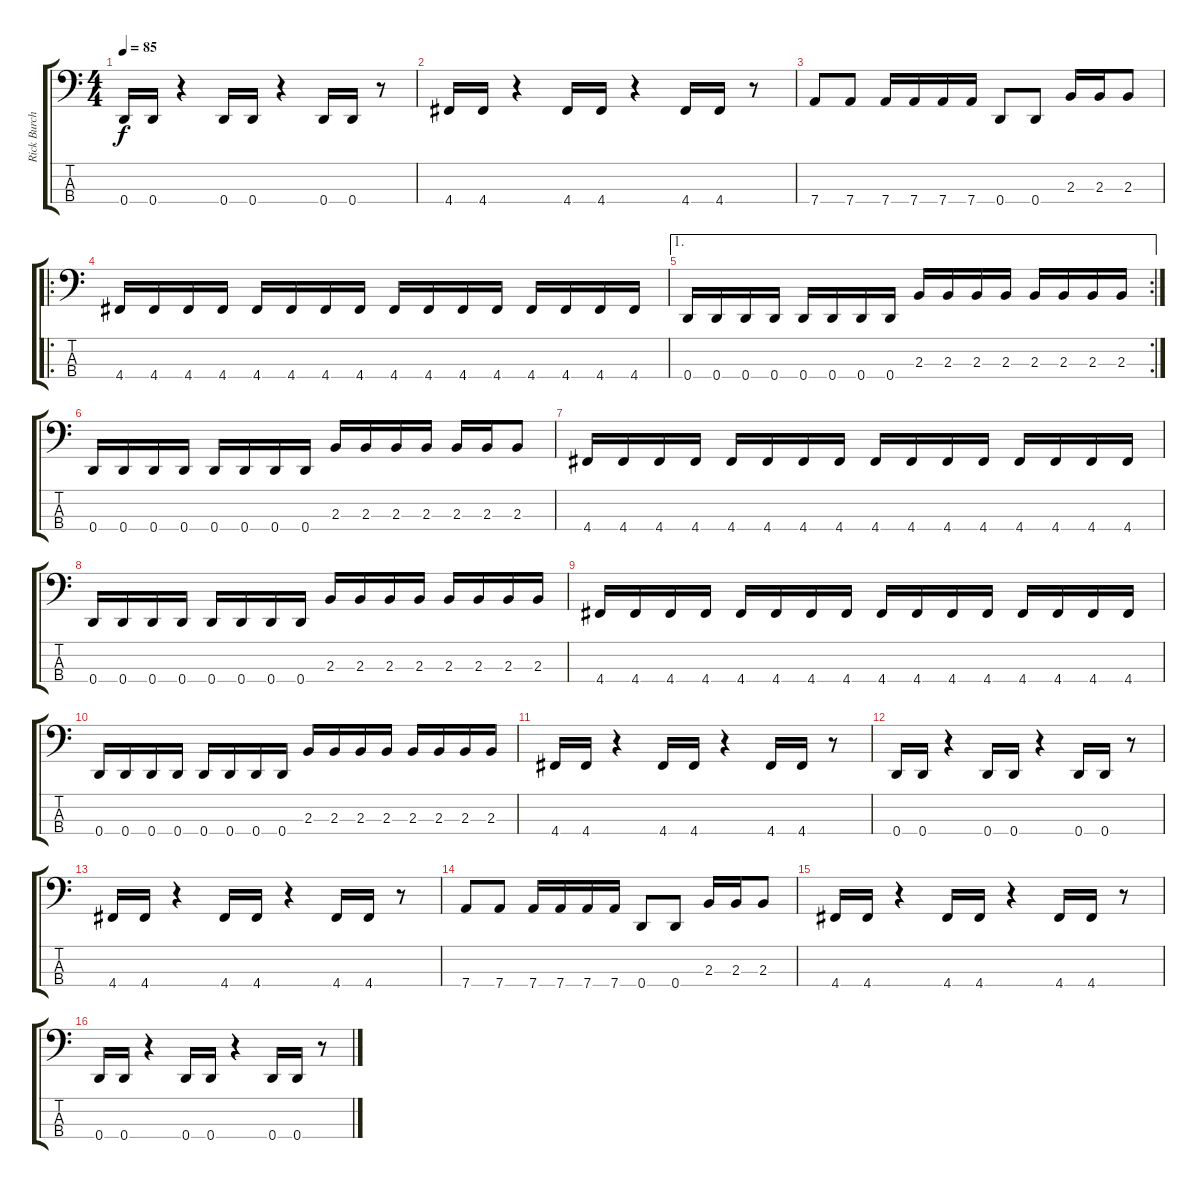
\track ("Rick Burch" "Rick Burch") {instrument electricbassfinger}
\staff {score tabs}
\tuning (G2 D2 A1 D1) {hide}
\ts (4 4)
\tempo 85
\clef f4
\ks c
0.4.16{dy f} 0.4.16 r.4 0.4.16 0.4.16 r.4 0.4.16 0.4.16 r.8 |
4.4.16 4.4.16 r.4 4.4.16 4.4.16 r.4 4.4.16 4.4.16 r.8 |
7.4.8 7.4.8 7.4.16 7.4.16 7.4.16 7.4.16 0.4.8 0.4.8 2.3.16 2.3.16 2.3.8 |
\ro
4.4.16 4.4.16 4.4.16 4.4.16 4.4.16 4.4.16 4.4.16 4.4.16 4.4.16 4.4.16 4.4.16 4.4.16 4.4.16 4.4.16 4.4.16 4.4.16 |
\ae 1
\rc 2
0.4.16 0.4.16 0.4.16 0.4.16 0.4.16 0.4.16 0.4.16 0.4.16 2.3.16 2.3.16 2.3.16 2.3.16 2.3.16 2.3.16 2.3.16 2.3.16 |
0.4.16 0.4.16 0.4.16 0.4.16 0.4.16 0.4.16 0.4.16 0.4.16 2.3.16 2.3.16 2.3.16 2.3.16 2.3.16 2.3.16 2.3.8 |
4.4.16 4.4.16 4.4.16 4.4.16 4.4.16 4.4.16 4.4.16 4.4.16 4.4.16 4.4.16 4.4.16 4.4.16 4.4.16 4.4.16 4.4.16 4.4.16 |
0.4.16 0.4.16 0.4.16 0.4.16 0.4.16 0.4.16 0.4.16 0.4.16 2.3.16 2.3.16 2.3.16 2.3.16 2.3.16 2.3.16 2.3.16 2.3.16 |
4.4.16 4.4.16 4.4.16 4.4.16 4.4.16 4.4.16 4.4.16 4.4.16 4.4.16 4.4.16 4.4.16 4.4.16 4.4.16 4.4.16 4.4.16 4.4.16 |
0.4.16 0.4.16 0.4.16 0.4.16 0.4.16 0.4.16 0.4.16 0.4.16 2.3.16 2.3.16 2.3.16 2.3.16 2.3.16 2.3.16 2.3.16 2.3.16 |
4.4.16 4.4.16 r.4 4.4.16 4.4.16 r.4 4.4.16 4.4.16 r.8 |
0.4.16 0.4.16 r.4 0.4.16 0.4.16 r.4 0.4.16 0.4.16 r.8 |
4.4.16 4.4.16 r.4 4.4.16 4.4.16 r.4 4.4.16 4.4.16 r.8 |
7.4.8 7.4.8 7.4.16 7.4.16 7.4.16 7.4.16 0.4.8 0.4.8 2.3.16 2.3.16 2.3.8 |
4.4.16 4.4.16 r.4 4.4.16 4.4.16 r.4 4.4.16 4.4.16 r.8 |
0.4.16 0.4.16 r.4 0.4.16 0.4.16 r.4 0.4.16 0.4.16 r.8
